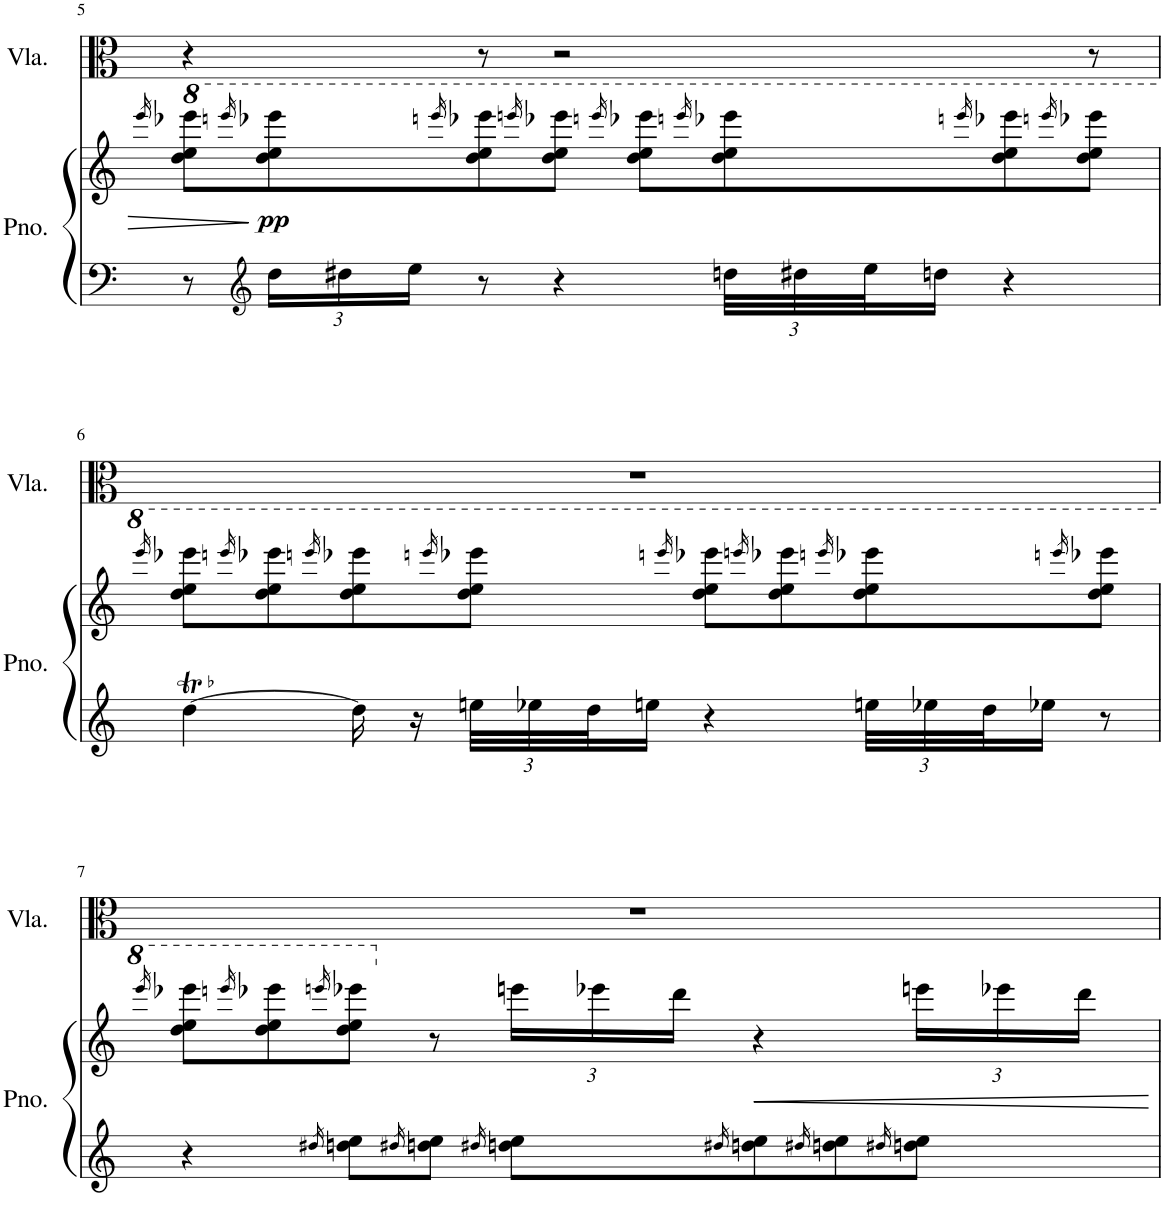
**kern	**kern	**dynam	**kern
*part2	*part2	*part2	*part1
*staff3	*staff2	*staff2/3	*staff1
*I"Piano	*	*	*I"Viola
*I'Pno.	*	*	*I'Vla.
!!LO:PB:g=z
*clefF4	*clefG2	*	*clefC3
*k[]	*k[]	*	*k[]
*M4/4	*M4/4	*	*M4/4
=5	=5	=5	=5
.	16qeeee/	.	.
8r	8ddd\ 8eee\ 8eeee-X\L	.	4r
*clefG2	*	*	*
.	16qeeeen/	.	.
*Xbrackettup	*	*	*
!	!	!LO:DY:b	!
24dd\LL	8ddd\ 8eee\ 8eeee-X\	pp	.
24dd#X\	.	.	.
24ee\JJ	.	.	.
.	16qeeeen/	.	.
8r	8ddd\ 8eee\ 8eeee-X\	.	8r
.	16qeeeen/	.	.
4r	8ddd\ 8eee\ 8eeee-X\J	.	2r
.	16qeeeen/	.	.
.	8ddd\ 8eee\ 8eeee-X\L	.	.
.	16qeeeen/	.	.
48ddn\LLL	8ddd\ 8eee\ 8eeee-X\	.	.
48dd#X\	.	.	.
48ee\J	.	.	.
16ddn\JJ	.	.	.
.	16qeeeen/	.	.
4r	8ddd\ 8eee\ 8eeee-X\	.	.
.	16qeeeen/	.	.
.	8ddd\ 8eee\ 8eeee-X\J	.	8r
!!LO:LB:g=z
=6	=6	=6	=6
.	16qeeee/	.	.
[4ddT\	8ddd\ 8eee\ 8eeee-X\L	.	1r
.	16qeeeen/	.	.
.	8ddd\ 8eee\ 8eeee-X\	.	.
.	16qeeeen/	.	.
16dd\]	8ddd\ 8eee\ 8eeee-X\	.	.
16r	.	.	.
.	16qeeeen/	.	.
48een\LLL	8ddd\ 8eee\ 8eeee-X\J	.	.
48ee-X\	.	.	.
48dd\J	.	.	.
16een\JJ	.	.	.
.	16qeeeen/	.	.
4r	8ddd\ 8eee\ 8eeee-X\L	.	.
.	16qeeeen/	.	.
.	8ddd\ 8eee\ 8eeee-X\	.	.
.	16qeeeen/	.	.
48een\LLL	8ddd\ 8eee\ 8eeee-X\	.	.
48ee-X\	.	.	.
48dd\J	.	.	.
16ee-X\JJ	.	.	.
.	16qeeeen/	.	.
8r	8ddd\ 8eee\ 8eeee-X\J	.	.
!!LO:LB:g=z
=7	=7	=7	=7
.	16qeeee/	.	.
4r	8ddd\ 8eee\ 8eeee-X\L	.	1r
.	16qeeeen/	.	.
.	8ddd\ 8eee\ 8eeee-X\	.	.
16qdd#X/	16qeeeen/	.	.
8ddn\ 8ee\L	8ddd\ 8eee\ 8eeee-X\J	.	.
16qdd#X/	.	.	.
8ddn\ 8ee\J	8r	.	.
16qdd#X/	.	.	.
*	*Xbrackettup	*	*
8ddn\ 8ee\L	24eeen\LL	.	.
.	24eee-X\	.	.
.	24ddd\JJ	.	.
16qdd#X/	.	.	.
!	!	!LO:HP:b	!
8ddn\ 8ee\	4r	<	.
16qdd#X/	.	.	.
8ddn\ 8ee\	.	.	.
16qdd#X/	.	.	.
8ddn\ 8ee\J	24eeen\LL	.	.
.	24eee-X\	.	.
.	24ddd\JJ	.	.
.	.	[	.
=	=	=	=
*-	*-	*-	*-
